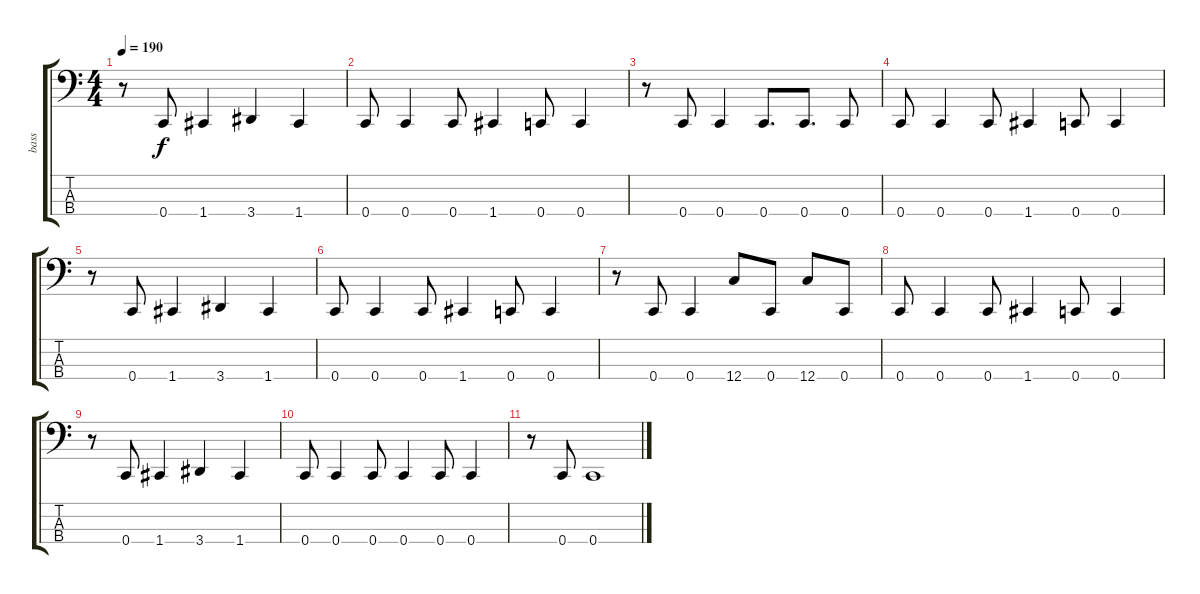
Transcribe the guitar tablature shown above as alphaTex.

\track ("bass" "bass") {instrument electricbasspick}
\staff {score tabs}
\tuning (F2 C2 G1 C1) {hide}
\ts (4 4)
\tempo 190
\clef f4
\ks c
r.8{dy f} 0.4.8 1.4.4 3.4.4 1.4.4 |
0.4.8 0.4.4 0.4.8 1.4.4 0.4.8 0.4.4 |
r.8 0.4.8 0.4.4 0.4.8{d} 0.4.8{d} 0.4.8 |
0.4.8 0.4.4 0.4.8 1.4.4 0.4.8 0.4.4 |
r.8 0.4.8 1.4.4 3.4.4 1.4.4 |
0.4.8 0.4.4 0.4.8 1.4.4 0.4.8 0.4.4 |
r.8 0.4.8 0.4.4 12.4.8 0.4.8 12.4.8 0.4.8 |
0.4.8 0.4.4 0.4.8 1.4.4 0.4.8 0.4.4 |
r.8 0.4.8 1.4.4 3.4.4 1.4.4 |
0.4.8 0.4.4 0.4.8 0.4.4 0.4.8 0.4.4 |
r.8 0.4.8 0.4.1
